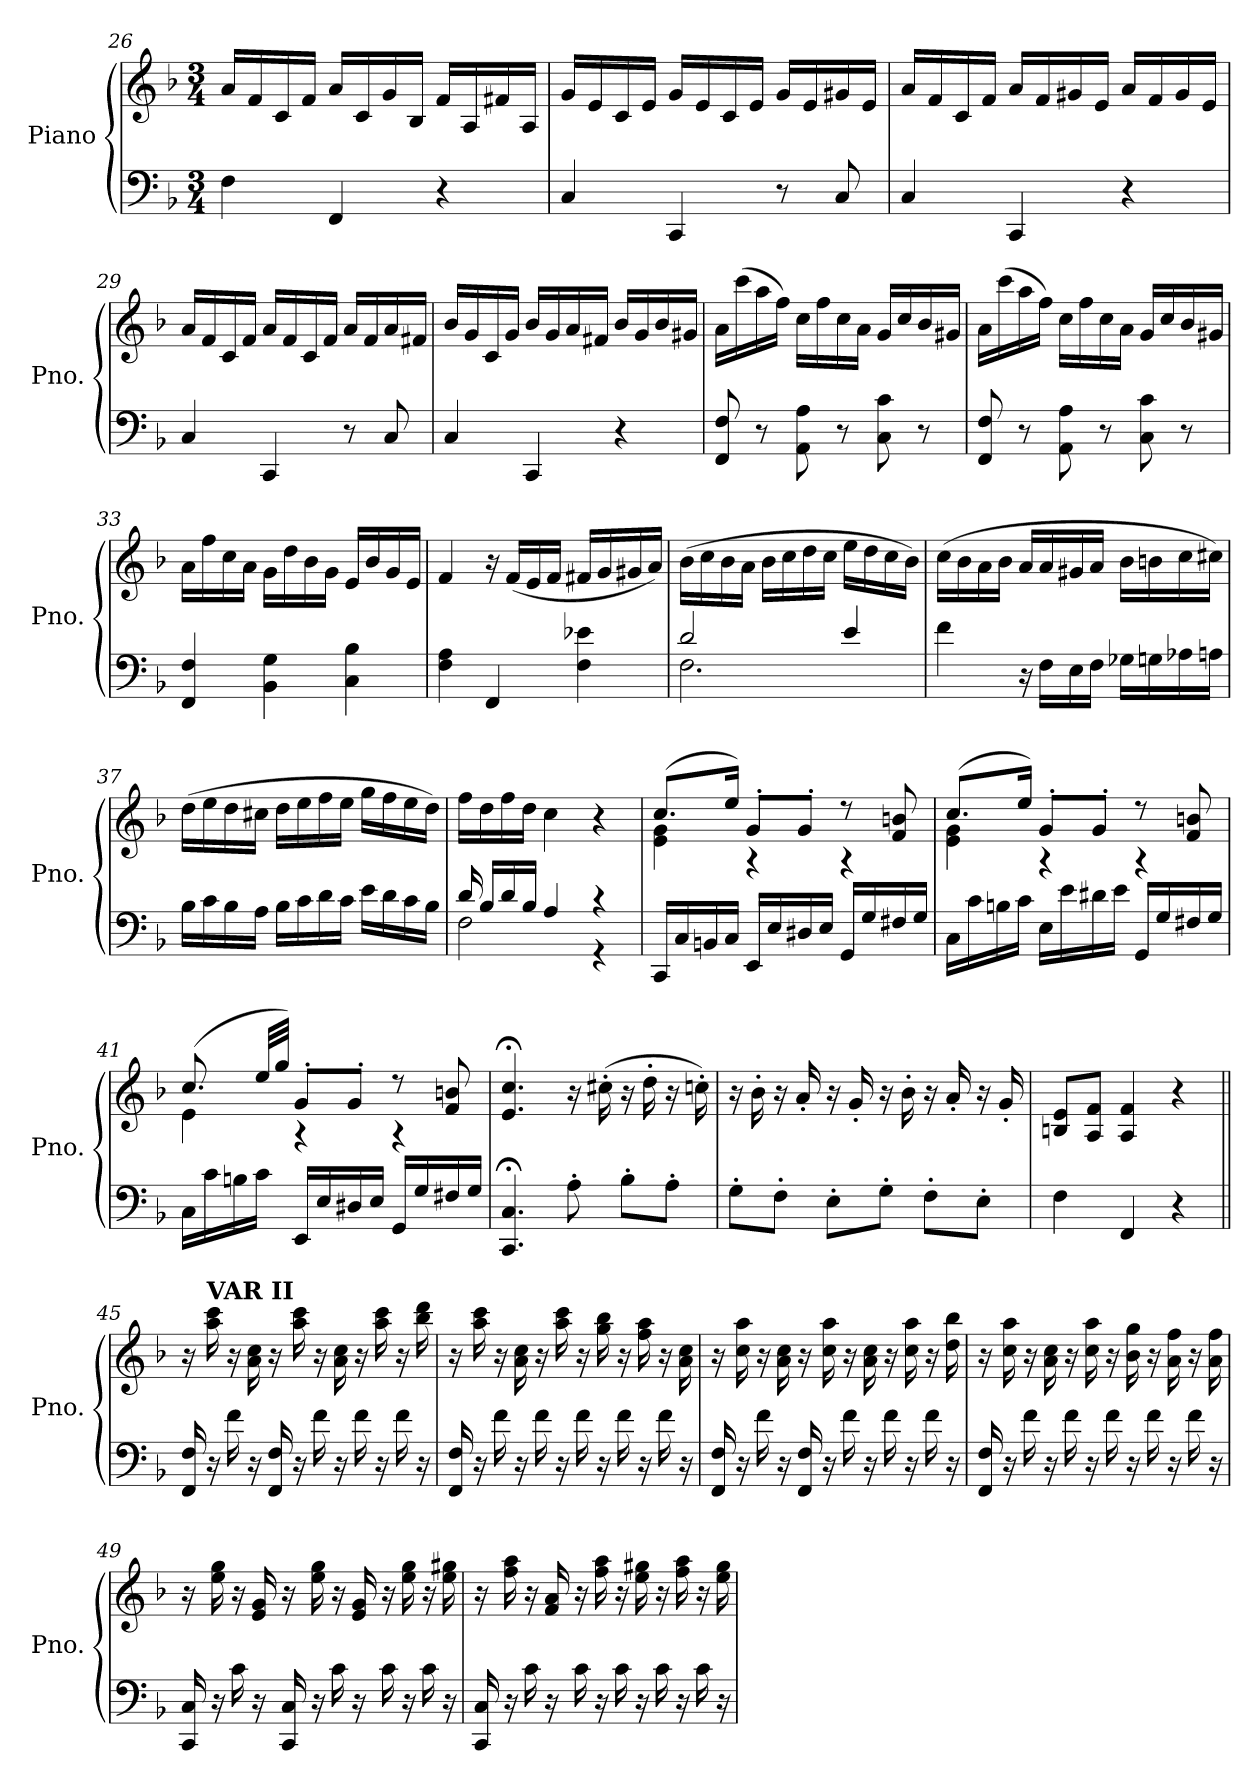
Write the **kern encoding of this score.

**kern	**kern
*part1	*part1
*staff2	*staff1
*I"Piano	*
*I'Pno.	*
*clefF4	*clefG2
*k[b-]	*k[b-]
*F:	*F:
*M3/4	*M3/4
=26	=26
4F\	16a/LL
.	16f/
.	16c/
.	16f/JJ
4FF/	16a/LL
.	16c/
.	16g/
.	16B-/JJ
4r	16f/LL
.	16A/
.	16f#X/
.	16A/JJ
=27	=27
4C/	16g/LL
.	16e/
.	16c/
.	16e/JJ
4CC/	16g/LL
.	16e/
.	16c/
.	16e/JJ
8r	16g/LL
.	16e/
8C/	16g#X/
.	16e/JJ
=28	=28
4C/	16a/LL
.	16f/
.	16c/
.	16f/JJ
4CC/	16a/LL
.	16f/
.	16g#X/
.	16e/JJ
4r	16a/LL
.	16f/
.	16g#/
.	16e/JJ
=29	=29
4C/	16a/LL
.	16f/
.	16c/
.	16f/JJ
4CC/	16a/LL
.	16f/
.	16c/
.	16f/JJ
8r	16a/LL
.	16f/
8C/	16a/
.	16f#X/JJ
=30	=30
4C/	16b-/LL
.	16g/
.	16c/
.	16g/JJ
4CC/	16b-/LL
.	16g/
.	16a/
.	16f#X/JJ
4r	16b-/LL
.	16g/
.	16b-/
.	16g#X/JJ
=31	=31
8FF/ 8F/	16a\LL
.	(>16ccc\
8r	16aa\
.	16ff\JJ)
8AA\ 8A\	16cc\LL
.	16ff\
8r	16cc\
.	16a\JJ
8C\ 8c\	16g/LL
.	16cc/
8r	16b-/
.	16g#X/JJ
=32	=32
8FF/ 8F/	16a\LL
.	(>16ccc\
8r	16aa\
.	16ff\JJ)
8AA\ 8A\	16cc\LL
.	16ff\
8r	16cc\
.	16a\JJ
8C\ 8c\	16g/LL
.	16cc/
8r	16b-/
.	16g#X/JJ
=33	=33
4FF/ 4F/	16a\LL
.	16ff\
.	16cc\
.	16a\JJ
4BB-\ 4G\	16g\LL
.	16dd\
.	16b-\
.	16g\JJ
4C\ 4B-\	16e/LL
.	16b-/
.	16g/
.	16e/JJ
=34	=34
4F\ 4A\	4f/
4FF/	16r
.	(<16f/LL
.	16e/
.	16f/JJ
4F\ 4e-X\	16f#X/LL
.	16g/
.	16g#X/
.	16a/JJ)
=35	=35
*^	*
2d/	2.F\	(>16b-\LL
.	.	16cc\
.	.	16b-\
.	.	16a\JJ
.	.	16b-\LL
.	.	16cc\
.	.	16dd\
.	.	16cc\JJ
4e/	.	16ee\LL
.	.	16dd\
.	.	16cc\
.	.	16b-\JJ)
*v	*v	*
=36	=36
4f\	(>16cc\LL
.	16b-\
.	16a\
.	16b-\JJ
16r	16a/LL
16F\LL	16a/
16E\	16g#X/
16F\JJ	16a/JJ
16G-X\LL	16b-\LL
16Gn\	16bn\
16A-X\	16cc\
16An\JJ	16cc#X\JJ)
=37	=37
16B-\LL	(>16dd\LL
16c\	16ee\
16B-\	16dd\
16A\JJ	16cc#X\JJ
16B-\LL	16dd\LL
16c\	16ee\
16d\	16ff\
16c\JJ	16ee\JJ
16e\LL	16gg\LL
16d\	16ff\
16c\	16ee\
16B-\JJ	16dd\JJ)
=38	=38
*^	*
16d/	2F\	16ff\LL
16B-/LL	.	16dd\
16d/	.	16ff\
16B-/JJ	.	16dd\JJ
4A/	.	4cc\
4r	4r	4r
*v	*v	*
=39	=39
*	*^
16CC/LL	(>8.cc/L	4e\ 4g\
16C/	.	.
16BBn/	.	.
16C/JJ	16ee/Jk)	.
16EE/LL	8g'/L	4r
16E/	.	.
16D#X/	8g'/J	.
16E/JJ	.	.
16GG/LL	8r	4r
16G/	.	.
16F#X/	8f/ 8bn/	.
16G/JJ	.	.
=40	=40	=40
16C\LL	(>8.cc/L	4e\ 4g\
16c\	.	.
16Bn\	.	.
16c\JJ	16ee/Jk)	.
16E\LL	8g'/L	4r
16e\	.	.
16d#X\	8g'/J	.
16e\JJ	.	.
16GG/LL	8r	4r
16G/	.	.
16F#X/	8f/ 8bn/	.
16G/JJ	.	.
=41	=41	=41
16C\LL	(>8.cc/	4e\
16c\	.	.
16Bn\	.	.
16c\JJ	32ee/LLL	.
.	32gg/JJJ)	.
16EE/LL	8g'/L	4r
16E/	.	.
16D#X/	8g'/J	.
16E/JJ	.	.
16GG/LL	8r	4r
16G/	.	.
16F#X/	8f/ 8bn/	.
16G/JJ	.	.
*	*v	*v
=42	=42
4.CC/;< 4.C/;<	4.e/;< 4.cc/;<
8A'\	16r
.	(>16cc#X'\
8B-'\L	16r
.	16dd'\
8A'\J	16r
.	16ccn'\)
=43	=43
8G'\L	16r
.	16b-'\
8F'\J	16r
.	16a'/
8E'\L	16r
.	16g'/
8G'\J	16r
.	16b-'\
8F'\L	16r
.	16a'/
8E'\J	16r
.	16g'/
=44	=44
4F\	8Bn/ 8e/L
.	8A/ 8f/J
4FF/	4A/ 4f/
4r	4r
=45||	=45||
16FF/ 16F/	16r
!	!LO:TX:a:B:t=VAR II
16r	16aa\ 16ccc\
16f\	16r
16r	16a\ 16cc\
16FF/ 16F/	16r
16r	16aa\ 16ccc\
16f\	16r
16r	16a\ 16cc\
16f\	16r
16r	16aa\ 16ccc\
16f\	16r
16r	16bb-\ 16ddd\
=46	=46
16FF/ 16F/	16r
16r	16aa\ 16ccc\
16f\	16r
16r	16a\ 16cc\
16f\	16r
16r	16aa\ 16ccc\
16f\	16r
16r	16gg\ 16bb-\
16f\	16r
16r	16ff\ 16aa\
16f\	16r
16r	16a\ 16cc\
=47	=47
16FF/ 16F/	16r
16r	16cc\ 16aa\
16f\	16r
16r	16a\ 16cc\
16FF/ 16F/	16r
16r	16cc\ 16aa\
16f\	16r
16r	16a\ 16cc\
16f\	16r
16r	16cc\ 16aa\
16f\	16r
16r	16dd\ 16bb-\
=48	=48
16FF/ 16F/	16r
16r	16cc\ 16aa\
16f\	16r
16r	16a\ 16cc\
16f\	16r
16r	16cc\ 16aa\
16f\	16r
16r	16b-\ 16gg\
16f\	16r
16r	16a\ 16ff\
16f\	16r
16r	16a\ 16ff\
=49	=49
16CC/ 16C/	16r
16r	16ee\ 16gg\
16c\	16r
16r	16e/ 16g/
16CC/ 16C/	16r
16r	16ee\ 16gg\
16c\	16r
16r	16e/ 16g/
16c\	16r
16r	16ee\ 16gg\
16c\	16r
16r	16ee\ 16gg#X\
=50	=50
16CC/ 16C/	16r
16r	16ff\ 16aa\
16c\	16r
16r	16f/ 16a/
16c\	16r
16r	16ff\ 16aa\
16c\	16r
16r	16ee\ 16gg#X\
16c\	16r
16r	16ff\ 16aa\
16c\	16r
16r	16ee\ 16gg#\
=	=
*-	*-
